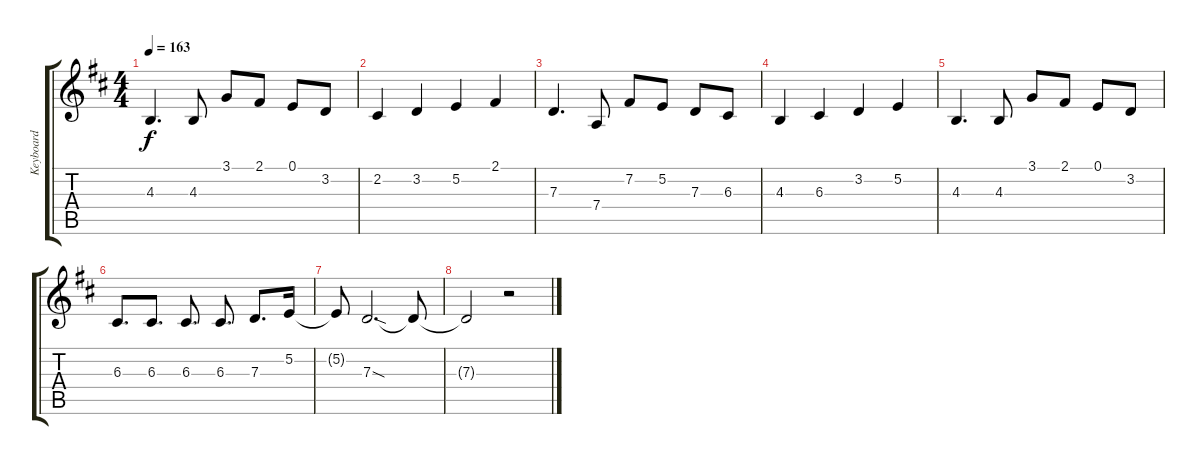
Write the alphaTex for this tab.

\track ("Keyboard" "Keyboard") {instrument harmonica}
\staff {score tabs}
\tuning (E4 B3 G3 D3 A2 E2) {hide}
\ts (4 4)
\tempo 163
\clef g2
\ks d
4.3.4{d dy f} 4.3.8 3.1.8 2.1.8 0.1.8 3.2.8 |
2.2.4 3.2.4 5.2.4 2.1.4 |
7.3.4{d} 7.4.8 7.2.8 5.2.8 7.3.8 6.3.8 |
4.3.4 6.3.4 3.2.4 5.2.4 |
4.3.4{d} 4.3.8 3.1.8 2.1.8 0.1.8 3.2.8 |
6.3.8{d} 6.3.8{d} 6.3.8{d} 6.3.8{d} 7.3.8{d} 5.2.16 |
5.2{t}.8 7.3{sod}.2{d} 7.3{t}.8 |
7.3{t}.2 r.2
